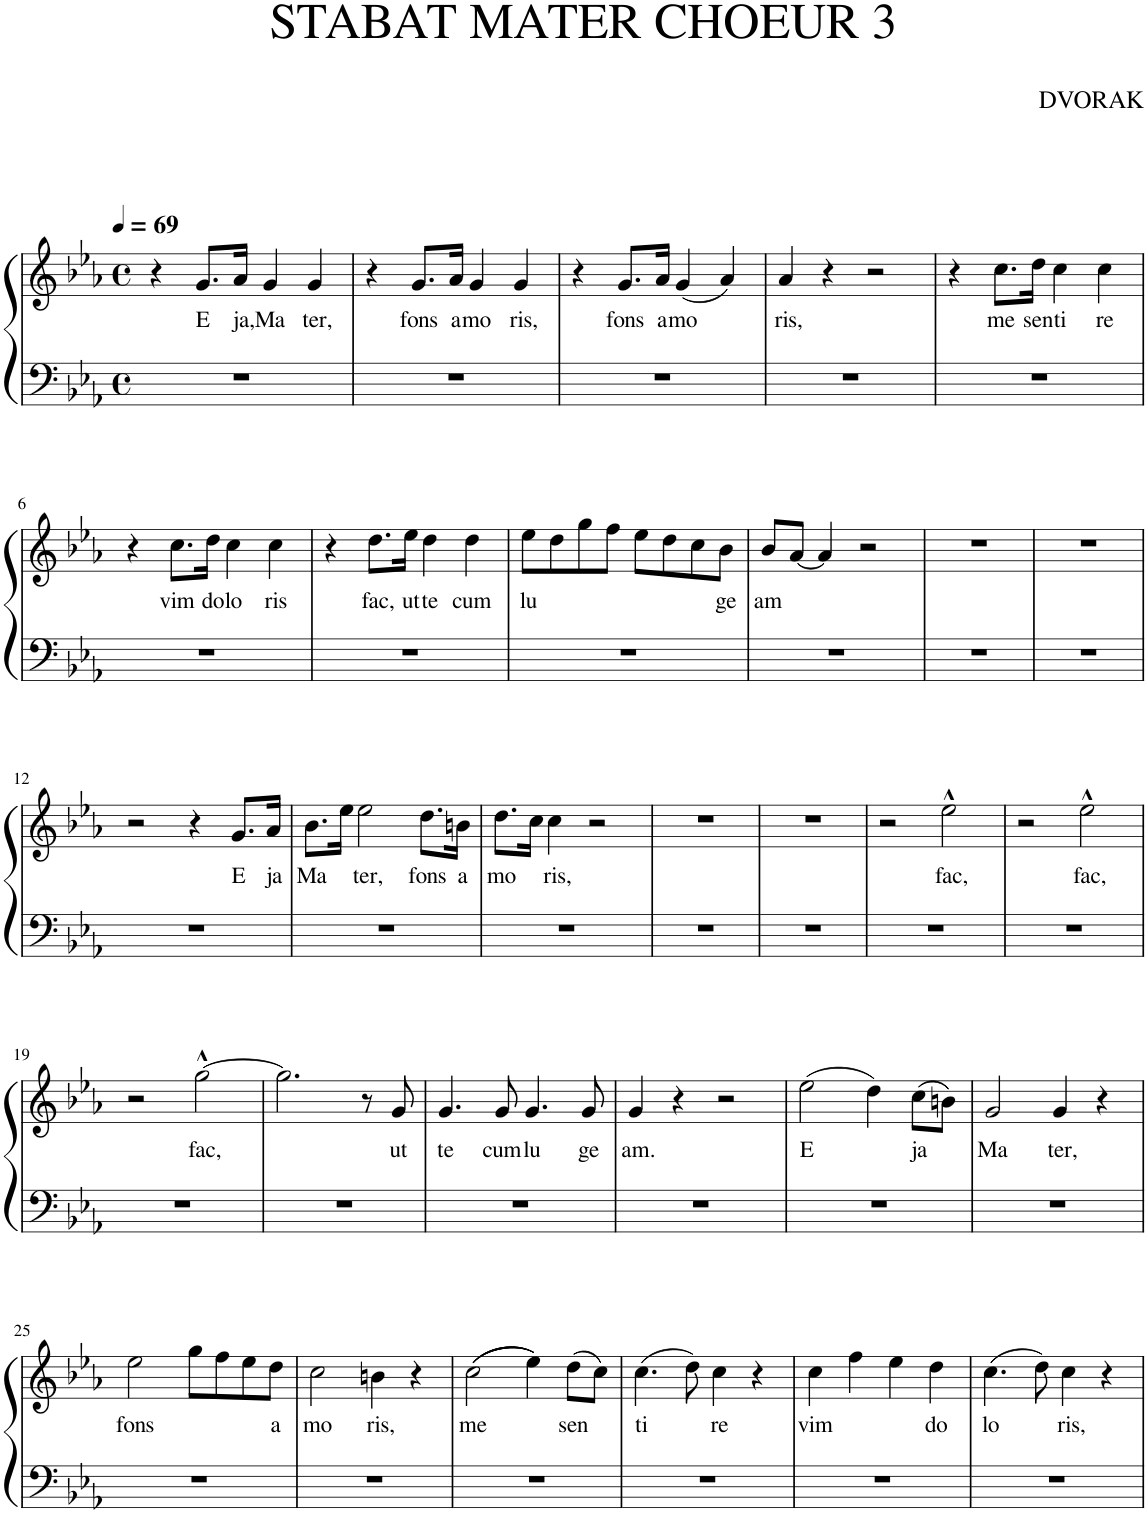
**kern	**kern	**text
*part1	*part1	*part1
*staff2	*staff1	*staff1
*I"Piano	*	*
*I'Pno.	*	*
*clefF4	*clefG2	*
*k[b-e-a-]	*k[b-e-a-]	*
*M4/4	*M4/4	*
*met(c)	*met(c)	*
*MM69	*MM69	*
=1	=1	=1
1r	4r	.
!	!	!LO:LY:b
.	8.g/L	E
!	!	!LO:LY:b
.	16a-/Jk	ja,
!	!	!LO:LY:b
.	4g/	Ma
!	!	!LO:LY:b
.	4g/	ter,
=2	=2	=2
1r	4r	.
!	!	!LO:LY:b
.	8.g/L	fons
!	!	!LO:LY:b
.	16a-/Jk	a
!	!	!LO:LY:b
.	4g/	mo
!	!	!LO:LY:b
.	4g/	ris,
=3	=3	=3
1r	4r	.
!	!	!LO:LY:b
.	8.g/L	fons
!	!	!LO:LY:b
.	16a-/Jk	a
!	!	!LO:LY:b
.	(4g/	mo
.	4a-/)	.
=4	=4	=4
!	!	!LO:LY:b
1r	4a-/	ris,
.	4r	.
.	2r	.
=5	=5	=5
1r	4r	.
!	!	!LO:LY:b
.	8.cc\L	me
!	!	!LO:LY:b
.	16dd\Jk	sen
!	!	!LO:LY:b
.	4cc\	ti
!	!	!LO:LY:b
.	4cc\	re
!!LO:LB:g=z
=6	=6	=6
1r	4r	.
!	!	!LO:LY:b
.	8.cc\L	vim
!	!	!LO:LY:b
.	16dd\Jk	do
!	!	!LO:LY:b
.	4cc\	lo
!	!	!LO:LY:b
.	4cc\	ris
=7	=7	=7
1r	4r	.
!	!	!LO:LY:b
.	8.dd\L	fac,
!	!	!LO:LY:b
.	16ee-\Jk	ut
!	!	!LO:LY:b
.	4dd\	te
!	!	!LO:LY:b
.	4dd\	cum
=8	=8	=8
!	!	!LO:LY:b
1r	8ee-\L	lu
.	8dd\	.
.	8gg\	.
.	8ff\J	.
.	8ee-\L	.
.	8dd\	.
.	8cc\	.
!	!	!LO:LY:b
.	8b-\J	ge
=9	=9	=9
!	!	!LO:LY:b
1r	8b-/L	am
.	[8a-/J	.
.	4a-/]	.
.	2r	.
=10	=10	=10
1r	1r	.
=11	=11	=11
1r	1r	.
!!LO:LB:g=z
=12	=12	=12
1r	2r	.
.	4r	.
!	!	!LO:LY:b
.	8.g/L	E
!	!	!LO:LY:b
.	16a-/Jk	ja
=13	=13	=13
!	!	!LO:LY:b
1r	8.b-\L	Ma
.	16ee-\Jk	.
!	!	!LO:LY:b
.	2ee-\	ter,
!	!	!LO:LY:b
.	8.dd\L	fons
!	!	!LO:LY:b
.	16bn\Jk	a
=14	=14	=14
!	!	!LO:LY:b
1r	8.dd\L	mo
.	16cc\Jk	.
!	!	!LO:LY:b
.	4cc\	ris,
.	2r	.
=15	=15	=15
1r	1r	.
=16	=16	=16
1r	1r	.
=17	=17	=17
1r	2r	.
!	!	!LO:LY:b
.	2ee-^^\	fac,
=18	=18	=18
1r	2r	.
!	!	!LO:LY:b
.	2ee-^^\	fac,
!!LO:LB:g=z
=19	=19	=19
1r	2r	.
!	!	!LO:LY:b
.	[2gg^^\	fac,
=20	=20	=20
1r	2.gg\]	.
.	8r	.
!	!	!LO:LY:b
.	8g/	ut
=21	=21	=21
!	!	!LO:LY:b
1r	4.g/	te
!	!	!LO:LY:b
.	8g/	cum
!	!	!LO:LY:b
.	4.g/	lu
!	!	!LO:LY:b
.	8g/	ge
=22	=22	=22
!	!	!LO:LY:b
1r	4g/	am.
.	4r	.
.	2r	.
=23	=23	=23
!	!	!LO:LY:b
1r	(2ee-\	E
.	4dd\)	.
!	!	!LO:LY:b
.	(8cc\L	ja
.	8bn\J)	.
=24	=24	=24
!	!	!LO:LY:b
1r	2g/	Ma
!	!	!LO:LY:b
.	4g/	ter,
.	4r	.
!!LO:LB:g=z
=25	=25	=25
!	!	!LO:LY:b
1r	2ee-\	fons
.	8gg\L	.
.	8ff\	.
.	8ee-\	.
!	!	!LO:LY:b
.	8dd\J	a
=26	=26	=26
!	!	!LO:LY:b
1r	2cc\	mo
!	!	!LO:LY:b
.	4bn\	ris,
.	4r	.
=27	=27	=27
!	!	!LO:LY:b
1r	(((2cc\	me
.	4ee-\)))	.
!	!	!LO:LY:b
.	(8dd\L	sen
.	8cc\J)	.
=28	=28	=28
!	!	!LO:LY:b
1r	(4.cc\	ti
.	8dd\)	.
!	!	!LO:LY:b
.	4cc\	re
.	4r	.
=29	=29	=29
!	!	!LO:LY:b
1r	4cc\	vim
.	4ff\	.
.	4ee-\	.
!	!	!LO:LY:b
.	4dd\	do
=30	=30	=30
!	!	!LO:LY:b
1r	(4.cc\	lo
.	8dd\)	.
!	!	!LO:LY:b
.	4cc\	ris,
.	4r	.
=	=	=
*-	*-	*-
